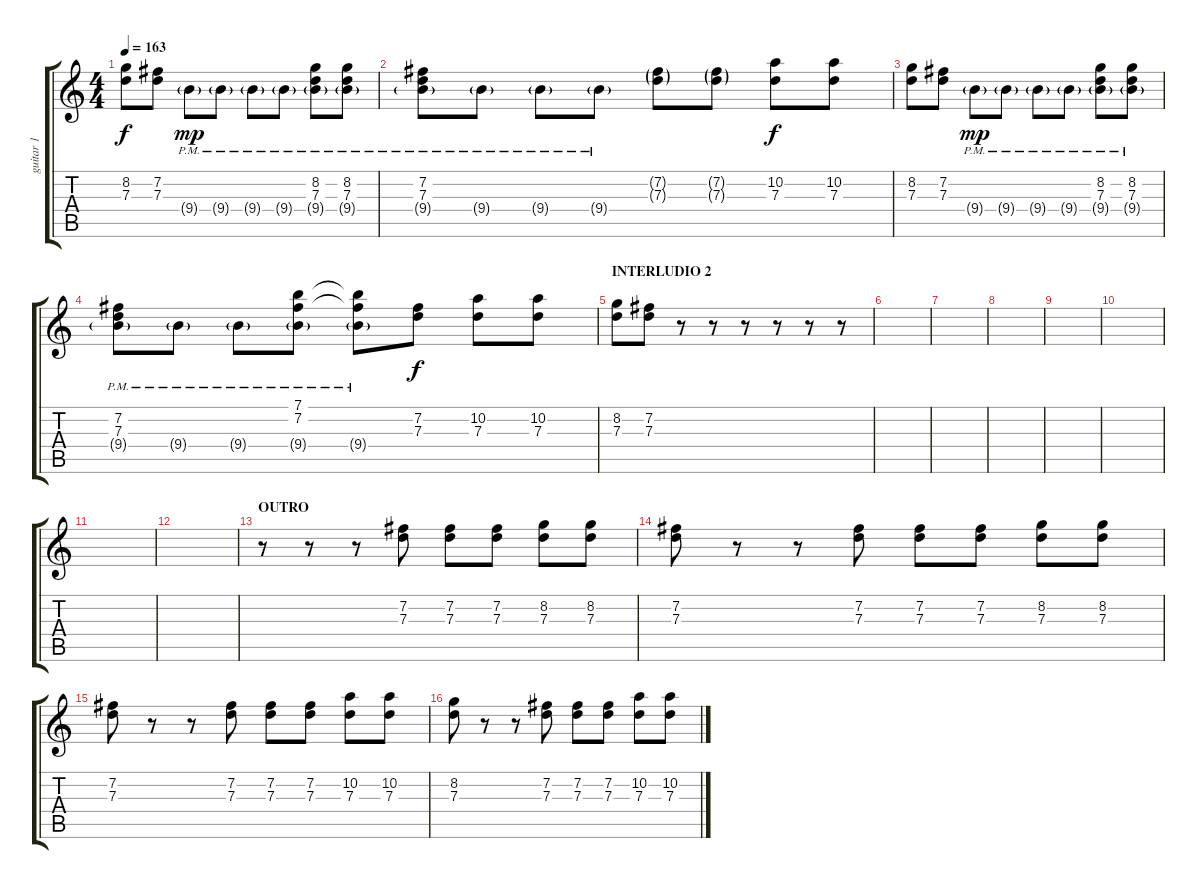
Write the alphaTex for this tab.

\track ("guitar 1" "guitar 1") {instrument acousticguitarsteel}
\staff {score tabs}
\tuning (E4 B3 G3 D3 A2 E2) {hide}
\ts (4 4)
\tempo 163
\clef g2
\ks c
(8.2 7.3).8{dy f} (7.2 7.3).8 9.4{g pm}.8{dy mp} 9.4{g pm}.8 9.4{g pm}.8 9.4{g pm}.8 (8.2 7.3 9.4{g pm}).8 (8.2 7.3 9.4{g pm}).8 |
(7.2 7.3 9.4{g pm}).8 9.4{g pm}.8 9.4{g pm}.8 9.4{g pm}.8 (7.2{g} 7.3{g}).8 (7.2{g} 7.3{g}).8 (10.2 7.3).8{dy f} (10.2 7.3).8 |
(8.2 7.3).8 (7.2 7.3).8 9.4{g pm}.8{dy mp} 9.4{g pm}.8 9.4{g pm}.8 9.4{g pm}.8 (8.2 7.3 9.4{g pm}).8 (8.2 7.3 9.4{g pm}).8 |
(7.2 7.3 9.4{g pm}).8 9.4{g pm}.8 9.4{g pm}.8 (7.1 7.2 9.4{g pm}).8 (7.1{t} 7.2{t} 9.4{g pm}).8 (7.2 7.3).8{dy f} (10.2 7.3).8 (10.2 7.3).8 |
\section ("" "INTERLUDIO 2")
(8.2 7.3).8 (7.2 7.3).8 r.8 r.8 r.8 r.8 r.8 r.8 |
|
|
|
|
|
|
|
\section ("" "OUTRO")
r.8{instrument overdrivenguitar} r.8 r.8 (7.2 7.3).8 (7.2 7.3).8 (7.2 7.3).8 (8.2 7.3).8 (8.2 7.3).8 |
(7.2 7.3).8 r.8 r.8 (7.2 7.3).8 (7.2 7.3).8 (7.2 7.3).8 (8.2 7.3).8 (8.2 7.3).8 |
(7.2 7.3).8 r.8 r.8 (7.2 7.3).8 (7.2 7.3).8 (7.2 7.3).8 (10.2 7.3).8 (10.2 7.3).8 |
(8.2 7.3).8 r.8 r.8 (7.2 7.3).8 (7.2 7.3).8 (7.2 7.3).8 (10.2 7.3).8 (10.2 7.3).8
